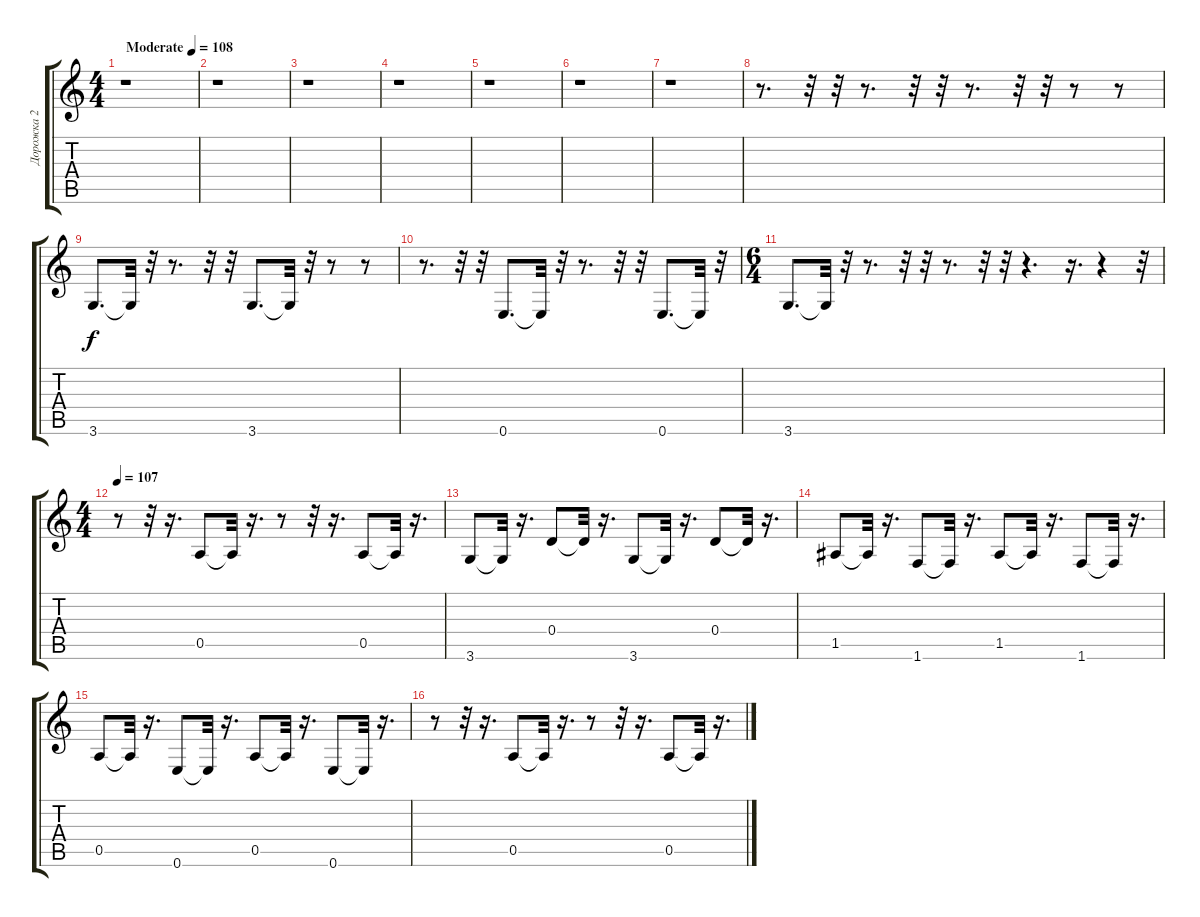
\track ("Дорожка 2" "Дорожка 2") {instrument electricbassfinger}
\staff {score tabs}
\tuning (E4 B3 G3 D3 A2 E2) {hide}
\ts (4 4)
\tempo (108 "Moderate")
\clef g2
\ks c
r.1{dy f instrument electricbassfinger} |
r.1 |
r.1 |
r.1 |
r.1 |
r.1 |
r.1 |
r.8{d} r.32 r.32 r.8{d} r.32 r.32 r.8{d} r.32 r.32 r.8 r.8 |
3.6.8{d} 3.6{t}.32 r.32 r.8{d} r.32 r.32 3.6.8{d} 3.6{t}.32 r.32 r.8 r.8 |
r.8{d} r.32 r.32 0.6.8{d} 0.6{t}.32 r.32 r.8{d} r.32 r.32 0.6.8{d} 0.6{t}.32 r.32 |
\ts (6 4)
3.6.8{d} 3.6{t}.32 r.32 r.8{d} r.32 r.32 r.8{d} r.32 r.32 r.4{d} r.16{d} r.4 r.32 |
\ts (4 4)
\tempo 107
r.8 r.32 r.16{d} 0.5.8 0.5{t}.32 r.16{d} r.8 r.32 r.16{d} 0.5.8 0.5{t}.32 r.16{d} |
3.6.8 3.6{t}.32 r.16{d} 0.4.8 0.4{t}.32 r.16{d} 3.6.8 3.6{t}.32 r.16{d} 0.4.8 0.4{t}.32 r.16{d} |
1.5.8 1.5{t}.32 r.16{d} 1.6.8 1.6{t}.32 r.16{d} 1.5.8 1.5{t}.32 r.16{d} 1.6.8 1.6{t}.32 r.16{d} |
0.5.8 0.5{t}.32 r.16{d} 0.6.8 0.6{t}.32 r.16{d} 0.5.8 0.5{t}.32 r.16{d} 0.6.8 0.6{t}.32 r.16{d} |
r.8 r.32 r.16{d} 0.5.8 0.5{t}.32 r.16{d} r.8 r.32 r.16{d} 0.5.8 0.5{t}.32 r.16{d}
